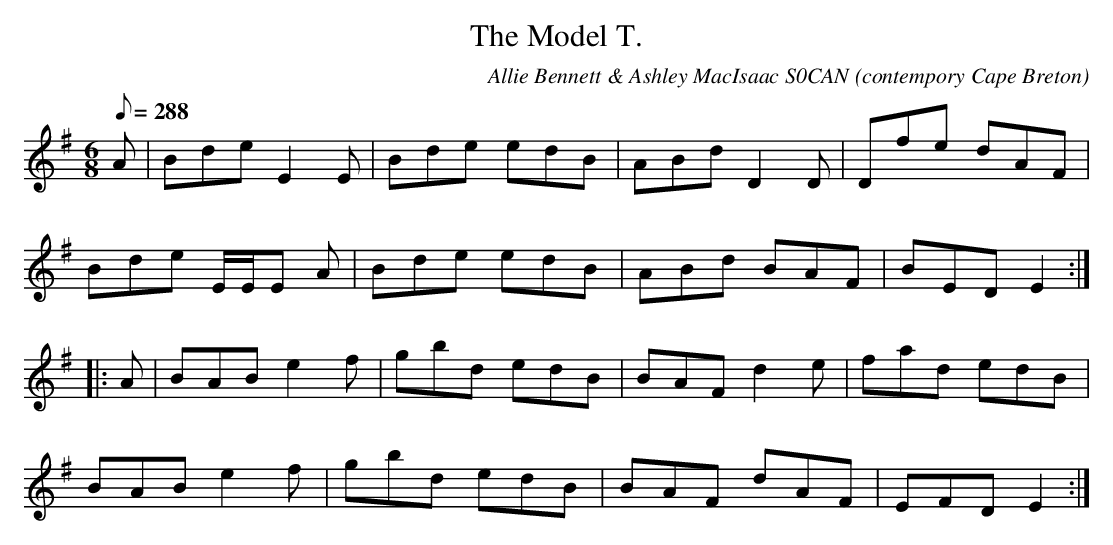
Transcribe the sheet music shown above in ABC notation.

X:1
T:The Model T.
C:Allie Bennett & Ashley MacIsaac S0CAN
O:contempory Cape Breton
L:1/8
M:6/8
Q:288
K:Emin
A|Bde E2 E|Bde edB|ABd D2 D|Dfe dAF|
Bde E/E/E A|Bde edB|ABd BAF|BED E2:|
|:A|BAB e2 f|gbd edB|BAF d2 e|fad edB|
BAB e2 f|gbd edB|BAF dAF|EFD E2:|
